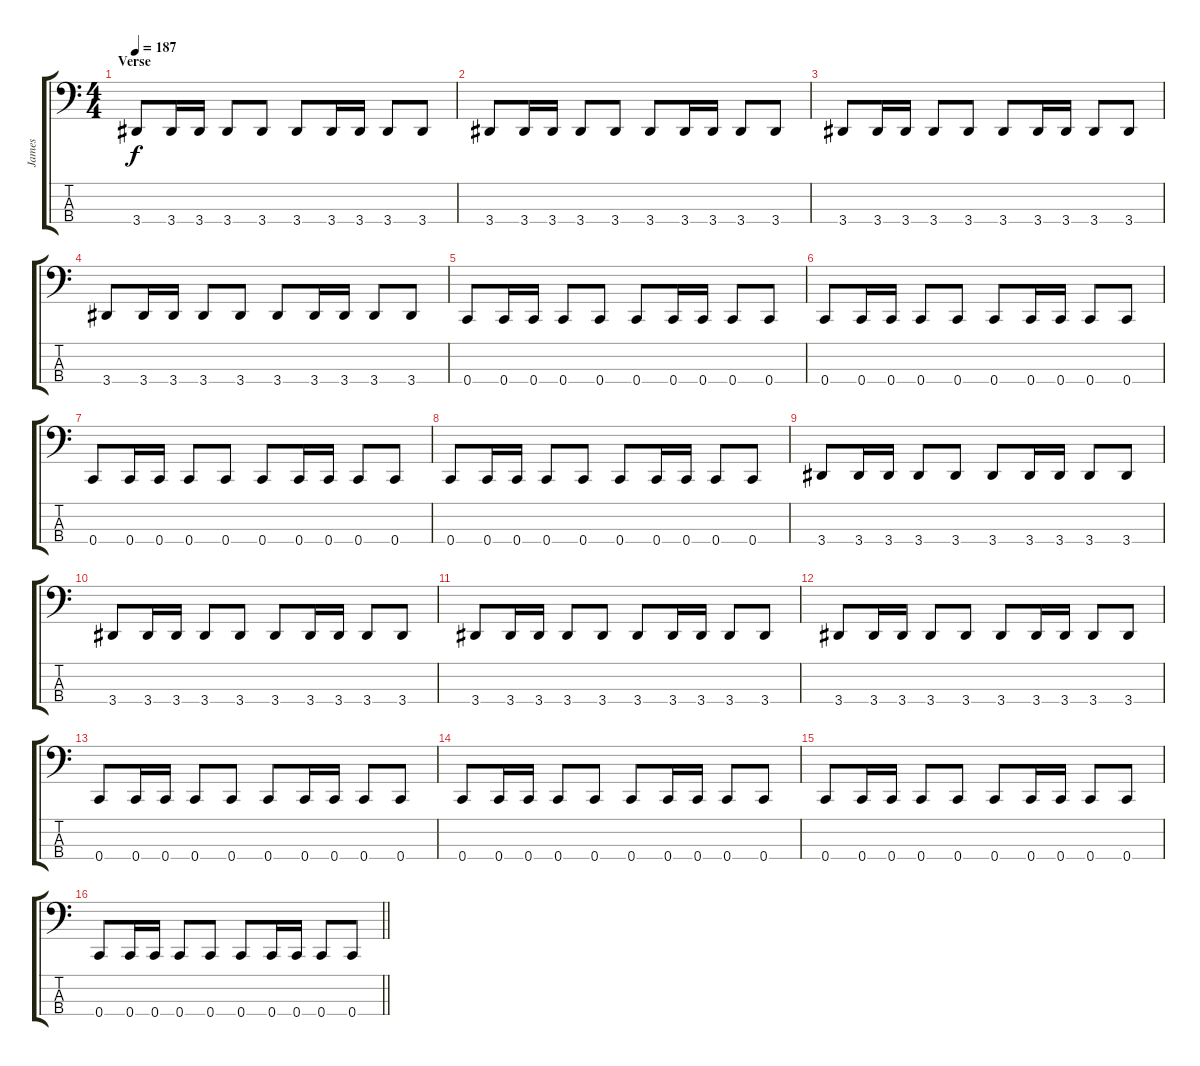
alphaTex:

\track ("James" "James") {instrument electricbassfinger}
\staff {score tabs}
\tuning (F2 C2 G1 C1) {hide}
\ts (4 4)
\section ("" "Verse")
\tempo 187
\clef f4
\ks c
3.4.8{dy f} 3.4.16 3.4.16 3.4.8 3.4.8 3.4.8 3.4.16 3.4.16 3.4.8 3.4.8 |
3.4.8 3.4.16 3.4.16 3.4.8 3.4.8 3.4.8 3.4.16 3.4.16 3.4.8 3.4.8 |
3.4.8 3.4.16 3.4.16 3.4.8 3.4.8 3.4.8 3.4.16 3.4.16 3.4.8 3.4.8 |
3.4.8 3.4.16 3.4.16 3.4.8 3.4.8 3.4.8 3.4.16 3.4.16 3.4.8 3.4.8 |
0.4.8 0.4.16 0.4.16 0.4.8 0.4.8 0.4.8 0.4.16 0.4.16 0.4.8 0.4.8 |
0.4.8 0.4.16 0.4.16 0.4.8 0.4.8 0.4.8 0.4.16 0.4.16 0.4.8 0.4.8 |
0.4.8 0.4.16 0.4.16 0.4.8 0.4.8 0.4.8 0.4.16 0.4.16 0.4.8 0.4.8 |
0.4.8 0.4.16 0.4.16 0.4.8 0.4.8 0.4.8 0.4.16 0.4.16 0.4.8 0.4.8 |
3.4.8 3.4.16 3.4.16 3.4.8 3.4.8 3.4.8 3.4.16 3.4.16 3.4.8 3.4.8 |
3.4.8 3.4.16 3.4.16 3.4.8 3.4.8 3.4.8 3.4.16 3.4.16 3.4.8 3.4.8 |
3.4.8 3.4.16 3.4.16 3.4.8 3.4.8 3.4.8 3.4.16 3.4.16 3.4.8 3.4.8 |
3.4.8 3.4.16 3.4.16 3.4.8 3.4.8 3.4.8 3.4.16 3.4.16 3.4.8 3.4.8 |
0.4.8 0.4.16 0.4.16 0.4.8 0.4.8 0.4.8 0.4.16 0.4.16 0.4.8 0.4.8 |
0.4.8 0.4.16 0.4.16 0.4.8 0.4.8 0.4.8 0.4.16 0.4.16 0.4.8 0.4.8 |
0.4.8 0.4.16 0.4.16 0.4.8 0.4.8 0.4.8 0.4.16 0.4.16 0.4.8 0.4.8 |
\barLineRight lightlight
0.4.8 0.4.16 0.4.16 0.4.8 0.4.8 0.4.8 0.4.16 0.4.16 0.4.8 0.4.8
